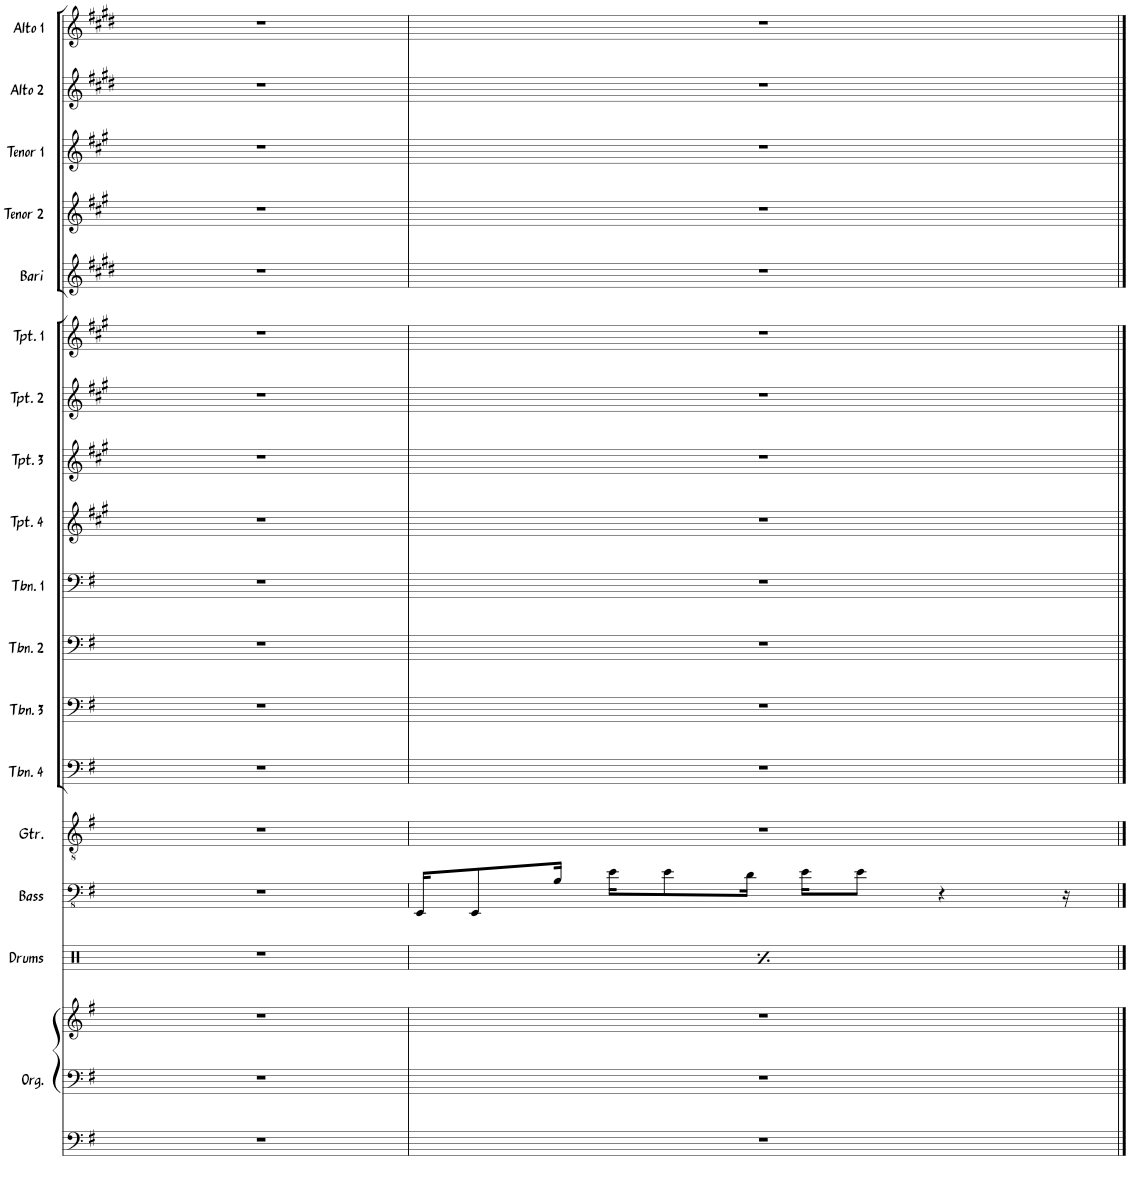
**kern	**kern	**kern	**kern	**kern	**kern	**kern	**kern	**kern	**kern	**kern	**kern	**kern	**kern	**kern	**kern	**kern	**kern	**kern
*part17	*part17	*part17	*part16	*part15	*part14	*part13	*part12	*part11	*part10	*part9	*part8	*part7	*part6	*part5	*part4	*part3	*part2	*part1
*staff19	*staff18	*staff17	*staff16	*staff15	*staff14	*staff13	*staff12	*staff11	*staff10	*staff9	*staff8	*staff7	*staff6	*staff5	*staff4	*staff3	*staff2	*staff1
*I"Organ	*	*	*I"Drums	*I"Bass	*I"Guitar	*I"Trombone 4	*I"Trombone 3	*I"Trombone 2	*I"Trombone 1	*I"Trumpet 4	*I"Trumpet 3	*I"Trumpet 2	*I"Trumpet 1	*I"Baritone Sax	*I"Tenor Sax 2	*I"Tenor Sax 1	*I"Alto Sax 2	*I"Alto Sax 1
*I'Org.	*	*	*I'Drums	*I'Bass	*I'Gtr.	*I'Tbn. 4	*I'Tbn. 3	*I'Tbn. 2	*I'Tbn. 1	*I'Tpt. 4	*I'Tpt. 3	*I'Tpt. 2	*I'Tpt. 1	*I'Bari	*I'Tenor 2	*I'Tenor 1	*I'Alto 2	*I'Alto 1
!!LO:PB:g=z
*clefF4	*clefF4	*clefG2	*clefX	*clefFv4	*clefGv2	*clefF4	*clefF4	*clefF4	*clefF4	*clefG2	*clefG2	*clefG2	*clefG2	*clefG2	*clefG2	*clefG2	*clefG2	*clefG2
*	*	*	*	*	*	*	*	*	*	*Trd1c2	*Trd1c2	*Trd1c2	*Trd1c2	*Trd12c21	*Trd8c14	*Trd8c14	*Trd5c9	*Trd5c9
*k[f#]	*k[f#]	*k[f#]	*k[]	*k[f#]	*k[f#]	*k[f#]	*k[f#]	*k[f#]	*k[f#]	*k[f#c#g#]	*k[f#c#g#]	*k[f#c#g#]	*k[f#c#g#]	*k[f#c#g#d#]	*k[f#c#g#]	*k[f#c#g#]	*k[f#c#g#d#]	*k[f#c#g#d#]
*M4/4	*M4/4	*M4/4	*M4/4	*M4/4	*M4/4	*M4/4	*M4/4	*M4/4	*M4/4	*M4/4	*M4/4	*M4/4	*M4/4	*M4/4	*M4/4	*M4/4	*M4/4	*M4/4
=57	=57	=57	=57	=57	=57	=57	=57	=57	=57	=57	=57	=57	=57	=57	=57	=57	=57	=57
1r	1r	1r	1r	1r	1r	1r	1r	1r	1r	1r	1r	1r	1r	1r	1r	1r	1r	1r
=58	=58	=58	=58	=58	=58	=58	=58	=58	=58	=58	=58	=58	=58	=58	=58	=58	=58	=58
1r	1r	1r	1r	16EEE/KL	1r	1r	1r	1r	1r	1r	1r	1r	1r	1r	1r	1r	1r	1r
.	.	.	.	8EEE/	.	.	.	.	.	.	.	.	.	.	.	.	.	.
.	.	.	.	16BB/Jk	.	.	.	.	.	.	.	.	.	.	.	.	.	.
.	.	.	.	16E\KL	.	.	.	.	.	.	.	.	.	.	.	.	.	.
.	.	.	.	8E\	.	.	.	.	.	.	.	.	.	.	.	.	.	.
.	.	.	.	16D\Jk	.	.	.	.	.	.	.	.	.	.	.	.	.	.
.	.	.	.	16E\KL	.	.	.	.	.	.	.	.	.	.	.	.	.	.
.	.	.	.	8E\J	.	.	.	.	.	.	.	.	.	.	.	.	.	.
.	.	.	.	4r	.	.	.	.	.	.	.	.	.	.	.	.	.	.
.	.	.	.	16r	.	.	.	.	.	.	.	.	.	.	.	.	.	.
==	==	==	==	==	==	==	==	==	==	==	==	==	==	==	==	==	==	==
*-	*-	*-	*-	*-	*-	*-	*-	*-	*-	*-	*-	*-	*-	*-	*-	*-	*-	*-
